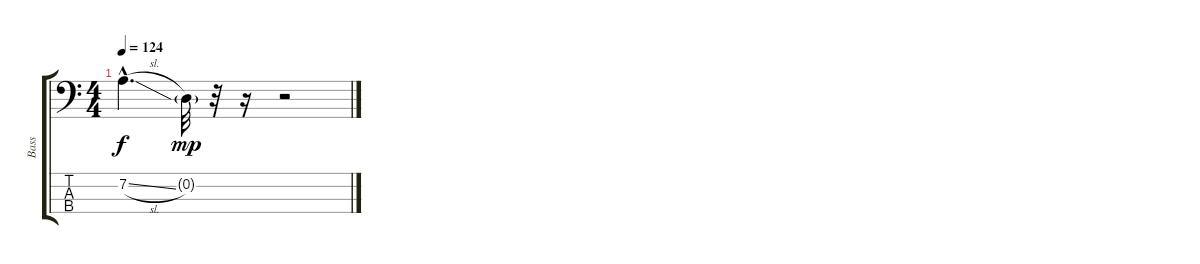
\track ("Bass" "Bass") {instrument electricbassfinger}
\staff {score tabs}
\tuning (G2 D2 A1 E1) {hide}
\ts (4 4)
\tempo 124
\clef f4
\ks c
7.2{sl hac}.4{d dy f} 0.2{g}.32{dy mp} r.32 r.16 r.2
